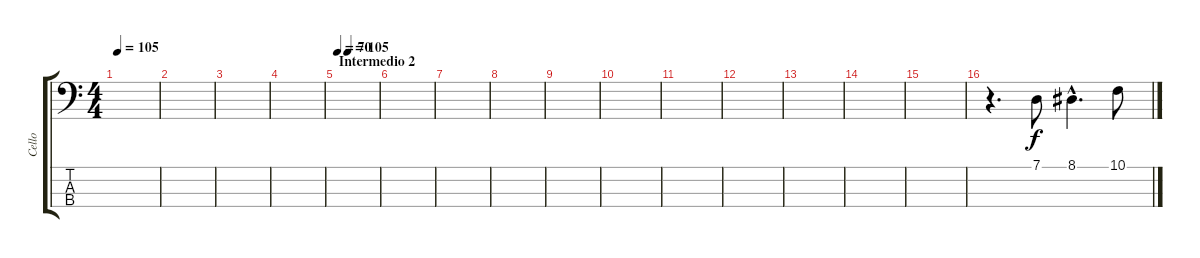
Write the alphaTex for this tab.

\track ("Cello" "Cello") {instrument cello}
\staff {score tabs}
\tuning (G2 D2 A1 E1) {hide}
\ts (4 4)
\tempo 105
\clef f4
\ks c
|
|
|
|
\section ("" "Intermedio 2")
\tempo 70
\tempo (105 0.25)
|
|
|
|
|
|
|
|
|
|
|
r.4{d} 7.1.8 8.1{hac}.4{d} 10.1.8
